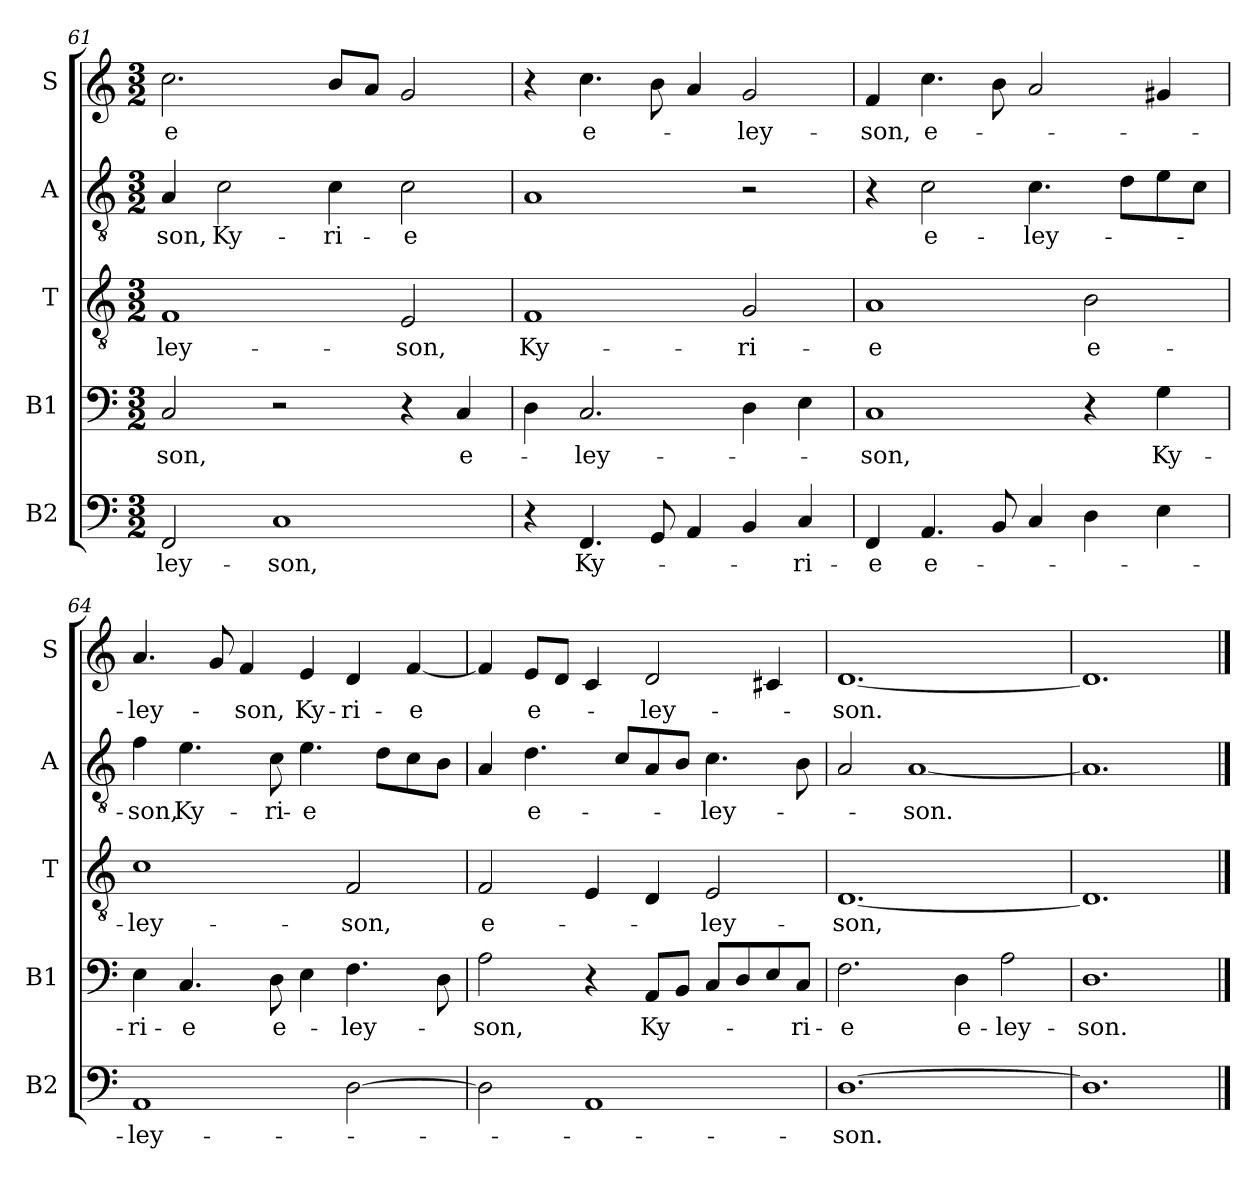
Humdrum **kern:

**kern	**text	**kern	**text	**kern	**text	**kern	**text	**kern	**text
*part5	*part5	*part4	*part4	*part3	*part3	*part2	*part2	*part1	*part1
*staff5	*staff5	*staff4	*staff4	*staff3	*staff3	*staff2	*staff2	*staff1	*staff1
*I"B2	*	*I"B1	*	*I"T	*	*I"A	*	*I"S	*
*I'B2	*	*I'B1	*	*I'T	*	*I'A	*	*I'S	*
*clefF4	*	*clefF4	*	*clefGv2	*	*clefGv2	*	*clefG2	*
*k[]	*	*k[]	*	*k[]	*	*k[]	*	*k[]	*
*M3/2	*	*M3/2	*	*M3/2	*	*M3/2	*	*M3/2	*
=61	=61	=61	=61	=61	=61	=61	=61	=61	=61
2FF/	ley-	2C/	-son,	1F	-ley-	4A/	-son,	2.cc\	-e
.	.	.	.	.	.	2c\	Ky-	.	.
1C	-son,	2r	.	.	.	.	.	.	.
.	.	.	.	.	.	4c\	-ri-	8b/L	.
.	.	.	.	.	.	.	.	8a/J	.
.	.	4r	.	2E/	-son,	2c\	-e	2g/	.
.	.	4C/	e-	.	.	.	.	.	.
=62	=62	=62	=62	=62	=62	=62	=62	=62	=62
4r	.	4D\	.	1F	Ky-	1A	.	4r	.
4.FF/	Ky-	2.C/	-ley-	.	.	.	.	4.cc\	e-
8GG/	.	.	.	.	.	.	.	8b\	.
4AA/	.	.	.	.	.	.	.	4a/	.
4BB/	.	4D\	.	2G/	-ri-	2r	.	2g/	-ley-
4C/	-ri-	4E\	.	.	.	.	.	.	.
=63	=63	=63	=63	=63	=63	=63	=63	=63	=63
4FF/	-e	1C	-son,	1A	-e	4r	.	4f/	-son,
4.AA/	e-	.	.	.	.	2c\	e-	4.cc\	e-
8BB/	.	.	.	.	.	.	.	8b\	.
4C/	.	.	.	.	.	4.c\	-ley-	2a/	.
4D\	.	4r	.	2B\	e-	.	.	.	.
.	.	.	.	.	.	8d\L	.	.	.
4E\	.	4G\	Ky-	.	.	8e\	.	4g#X/	.
.	.	.	.	.	.	8c\J	.	.	.
=64	=64	=64	=64	=64	=64	=64	=64	=64	=64
1AA	-ley-	4E\	-ri-	1c	-ley-	4f\	-son,	4.a/	ley-
.	.	4.C/	-e	.	.	4.e\	Ky-	.	.
.	.	.	.	.	.	.	.	8g/	.
.	.	.	.	.	.	.	.	4f/	-son,
.	.	8D\	e-	.	.	8c\	-ri-	.	.
.	.	4E\	.	.	.	4.e\	-e	4e/	Ky-
[2D\	.	4.F\	-ley-	2F/	-son,	.	.	4d/	-ri-
.	.	.	.	.	.	8d\L	.	.	.
.	.	.	.	.	.	8c\	.	[4f/	-e
.	.	8D\	.	.	.	8B\J	.	.	.
=65	=65	=65	=65	=65	=65	=65	=65	=65	=65
2D\]	.	2A\	-son,	2F/	e-	4A/	.	4f/]	.
.	.	.	.	.	.	4.d\	e-	8e/L	e-
.	.	.	.	.	.	.	.	8d/J	.
1AA	.	4r	.	4E/	.	.	.	4c/	.
.	.	.	.	.	.	8c/L	.	.	.
.	.	8AA/L	Ky-	4D/	.	8A/	.	2d/	-ley-
.	.	8BB/J	.	.	.	8B/J	.	.	.
.	.	8C/L	.	2E/	-ley-	4.c\	-ley-	.	.
.	.	8D/	.	.	.	.	.	.	.
.	.	8E/	.	.	.	.	.	4c#X/	.
.	.	8C/J	-ri-	.	.	8B\	.	.	.
=66	=66	=66	=66	=66	=66	=66	=66	=66	=66
[1.D	-son.	2.F\	-e	[1.D	-son,	2A/	.	[1.d	-son.
.	.	.	.	.	.	[1A	-son.	.	.
.	.	4D\	e-	.	.	.	.	.	.
.	.	2A\	-ley-	.	.	.	.	.	.
=67	=67	=67	=67	=67	=67	=67	=67	=67	=67
1.D]	.	1.D	-son.	1.D]	.	1.A]	.	1.d]	.
==	==	==	==	==	==	==	==	==	==
*-	*-	*-	*-	*-	*-	*-	*-	*-	*-
